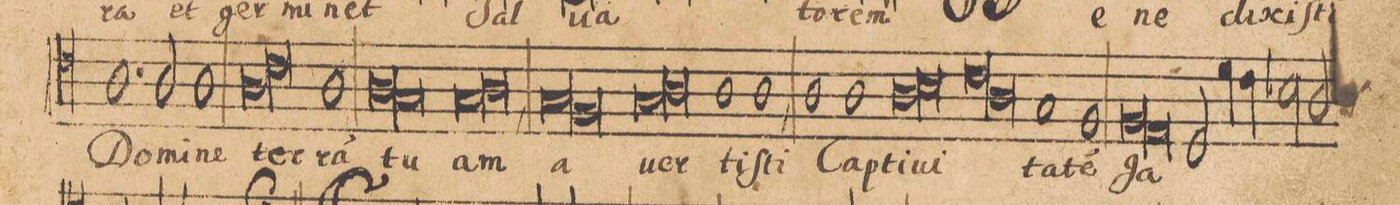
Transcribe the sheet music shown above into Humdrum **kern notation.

**kern	**text
*I"[Tenore]	*
*clefC4	*
*k[]	*
*met(c|)	*
*M2/1	*
1.A	Do-
2A/	-mi-
=40-	=40-
1A	-ne
*lig	*
1A	ter-
=41-	=41-
1c	.
*Xlig	*
1A	-ra(m)
=42-	=42-
*lig	*
1A	tu-
1G	.
*Xlig	*
=43-	=43-
*lig	*
1G	-am
1A,<	.
*Xlig	*
=44-	=44-
*lig	*
1G	a-
1F	.
*Xlig	*
=45-	=45-
*lig	*
1G	-uer-
1A	.
*Xlig	*
=46-	=46-
1A	-ti-
1A,<	-ſti
=47-	=47-
1A	Cap-
1A	-ti-
=48-	=48-
*lig	*
1A	-ui-
1B	.
*Xlig	*
=49-	=49-
*lig	*
1c	.
1A	.
*Xlig	*
=50-	=50-
1G	-ta-
1F	-te(m)
=51-	=51-
*lig	*
1F	Ja-
1E	.
*Xlig	*
=52-	=52-
2D/	.
4d\	.
4c\	.
*2\right	*
2B-X\	.
*custos:G	*
2A/	.
=53-	=53-
*-	*-
